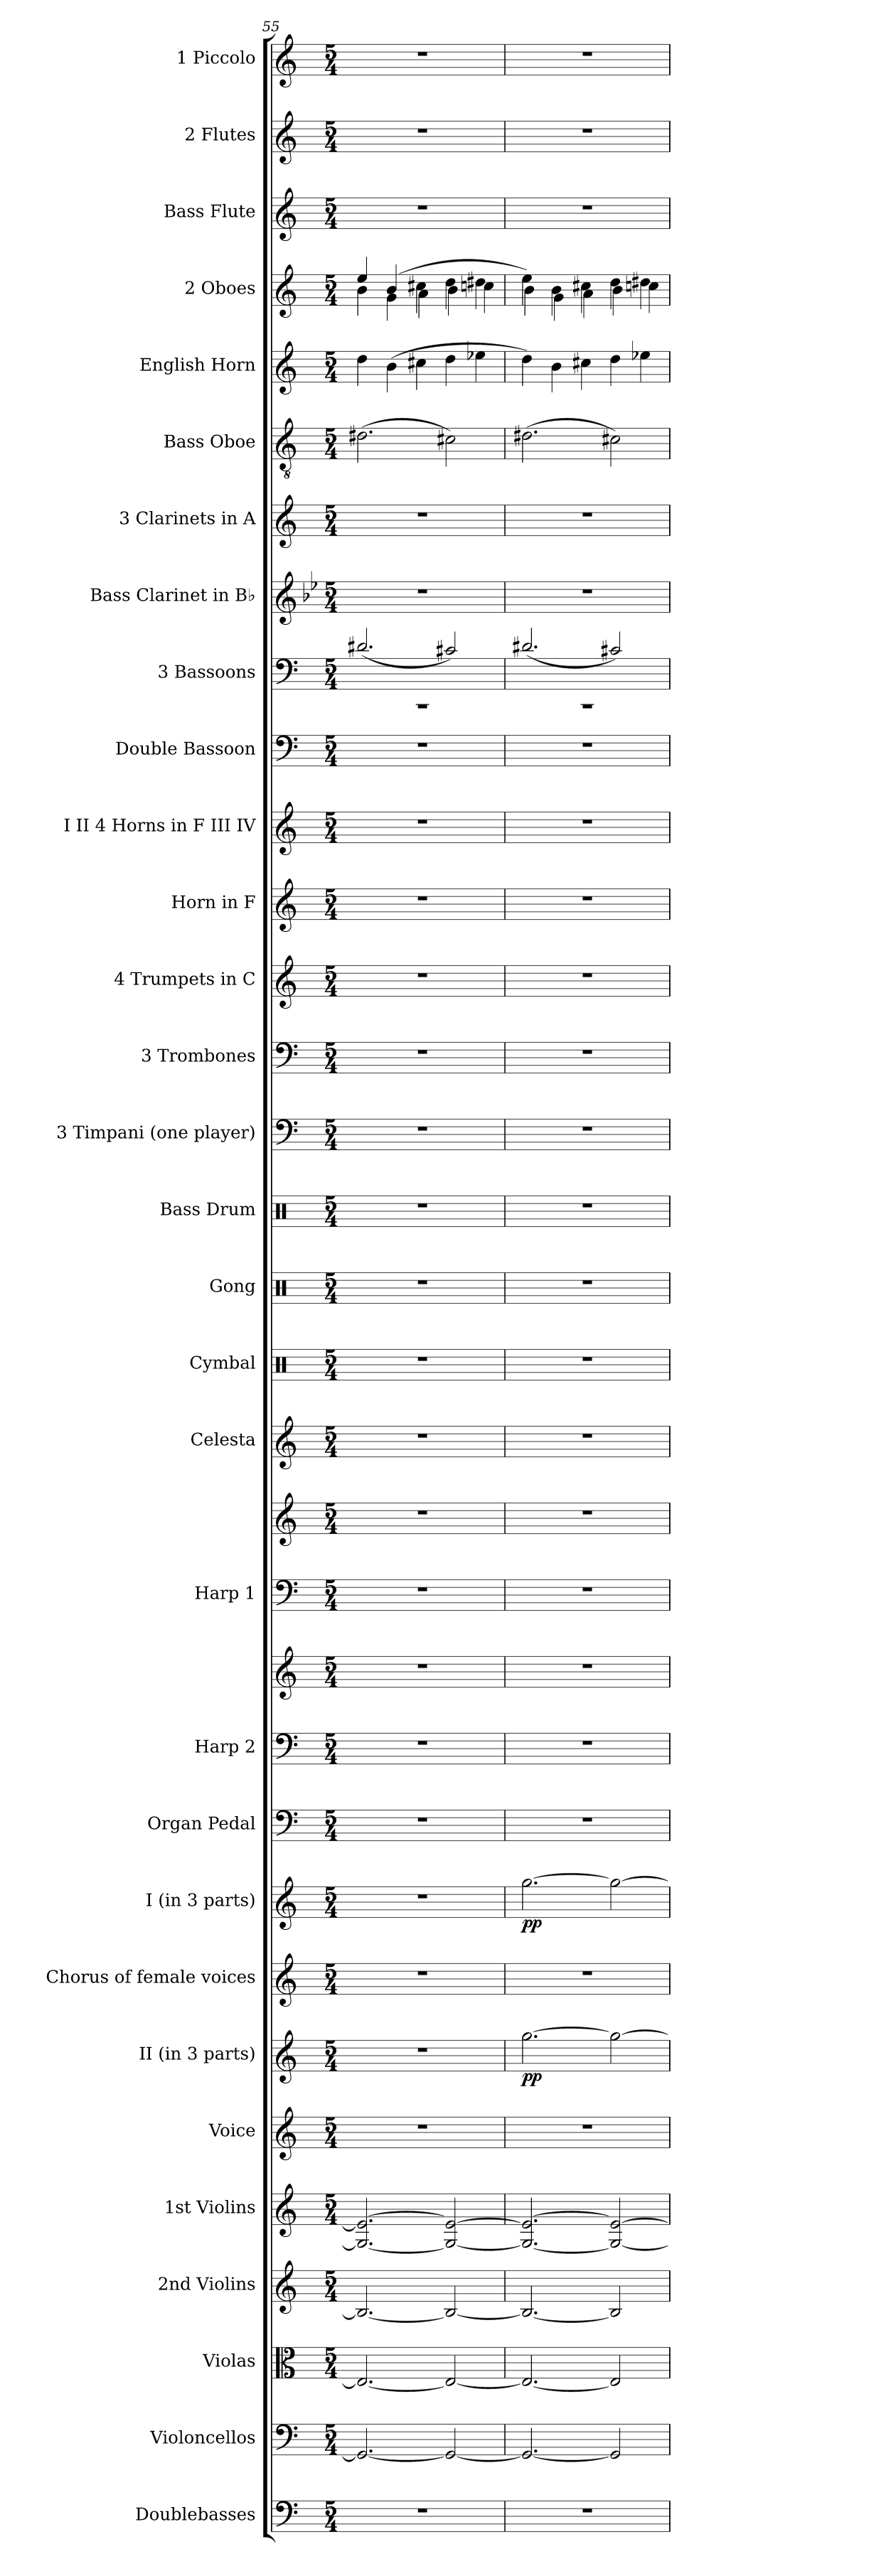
**kern	**kern	**kern	**kern	**kern	**kern	**kern	**dynam	**kern	**kern	**dynam	**kern	**kern	**kern	**kern	**kern	**kern	**kern	**kern	**kern	**kern	**kern	**kern	**kern	**kern	**kern	**kern	**kern	**kern	**kern	**kern	**kern	**kern	**kern	**kern
*part31	*part30	*part29	*part28	*part27	*part26	*part25	*part25	*part24	*part23	*part23	*part22	*part21	*part21	*part20	*part20	*part19	*part18	*part17	*part16	*part15	*part14	*part13	*part12	*part11	*part10	*part9	*part8	*part7	*part6	*part5	*part4	*part3	*part2	*part1
*staff33	*staff32	*staff31	*staff30	*staff29	*staff28	*staff27	*staff27	*staff26	*staff25	*staff25	*staff24	*staff23	*staff22	*staff21	*staff20	*staff19	*staff18	*staff17	*staff16	*staff15	*staff14	*staff13	*staff12	*staff11	*staff10	*staff9	*staff8	*staff7	*staff6	*staff5	*staff4	*staff3	*staff2	*staff1
*I"Doublebasses	*I"Violoncellos	*I"Violas	*I"2nd Violins	*I"1st Violins	*I"Voice	*I"II (in 3 parts)	*	*I"Chorus of female voices	*I"I (in 3 parts)	*	*I"Organ Pedal	*I"Harp 2	*	*I"Harp 1	*	*I"Celesta	*I"Cymbal	*I"Gong	*I"Bass Drum	*I"3 Timpani (one player)	*I"3 Trombones	*I"4 Trumpets in C	*I"Horn in F	*I"I  II 4 Horns in F                 III  IV	*I"Double Bassoon	*I"3 Bassoons	*I"Bass Clarinet in B♭	*I"3 Clarinets in A	*I"Bass Oboe	*I"English Horn	*I"2 Oboes	*I"Bass Flute	*I"2 Flutes	*I"1 Piccolo
*I'Db.	*I'Vc.	*I'Vas.	*	*I'Vns.	*	*	*	*I'Ch	*	*	*I'Org. Ped.	*	*	*	*	*I'Cel.	*I'Cym.	*I'Go.	*I'B. Dr.	*I'Timp.	*I'Trb.	*I'Trp.	*I'Hn	*I'Hrn.	*I'Dbn.	*I'Bn.	*I'Bcl.	*I'Cl.	*I'Bass Ob.	*I'E. H.	*I'Ob.	*I'Bass Fl.	*I'Fl.	*I'Picc.
*clefF4	*clefF4	*clefC3	*clefG2	*clefG2	*clefG2	*clefG2	*	*clefG2	*clefG2	*	*clefF4	*clefF4	*clefG2	*clefF4	*clefG2	*clefG2	*clefX	*clefX	*clefX	*clefF4	*clefF4	*clefG2	*clefG2	*clefG2	*clefF4	*clefF4	*clefG2	*clefG2	*clefGv2	*clefG2	*clefG2	*clefG2	*clefG2	*clefG2
*ITrd7c12	*	*	*	*	*	*	*	*	*	*	*	*	*	*	*	*ITrd-7c-12	*	*	*	*	*	*	*ITrd4c7	*ITrd4c7	*ITrd7c12	*	*ITrd8c14	*ITrd2c3	*	*ITrd4c7	*	*ITrd3c5	*	*ITrd-7c-12
*k[]	*k[]	*k[]	*k[]	*k[]	*k[]	*k[]	*	*k[]	*k[]	*	*k[]	*k[]	*k[]	*k[]	*k[]	*k[]	*k[]	*k[]	*k[]	*k[]	*k[]	*k[]	*k[b-]	*k[b-]	*k[]	*k[]	*k[b-e-]	*k[f#c#g#]	*k[]	*k[b-]	*k[]	*k[f#]	*k[]	*k[]
*M5/4	*M5/4	*M5/4	*M5/4	*M5/4	*M5/4	*M5/4	*	*M5/4	*M5/4	*	*M5/4	*M5/4	*M5/4	*M5/4	*M5/4	*M5/4	*M5/4	*M5/4	*M5/4	*M5/4	*M5/4	*M5/4	*M5/4	*M5/4	*M5/4	*M5/4	*M5/4	*M5/4	*M5/4	*M5/4	*M5/4	*M5/4	*M5/4	*M5/4
=55	=55	=55	=55	=55	=55	=55	=55	=55	=55	=55	=55	=55	=55	=55	=55	=55	=55	=55	=55	=55	=55	=55	=55	=55	=55	=55	=55	=55	=55	=55	=55	=55	=55	=55
*	*	*	*	*	*	*	*	*	*	*	*	*	*	*	*	*	*	*	*	*	*	*	*	*	*	*^	*	*	*	*	*^	*	*	*
4%5r	2.GG#/_	2.E/_	2.B/_	2.G/_ 2.e/_	4%5r	4%5r	.	4%5r	4%5r	.	4%5r	4%5r	4%5r	4%5r	4%5r	4%5r	4%5r	4%5r	4%5r	4%5r	4%5r	4%5r	4%5r	4%5r	4%5r	4%5rCC	(2.d#X!/	4%5r	4%5r	(2.d#X\	4g\	4ee/	4b\	4%5r	4%5r	4%5r
.	.	.	.	.	.	.	.	.	.	.	.	.	.	.	.	.	.	.	.	.	.	.	.	.	.	.	.	.	.	.	(4e\	(4b/	4g\	.	.	.
.	.	.	.	.	.	.	.	.	.	.	.	.	.	.	.	.	.	.	.	.	.	.	.	.	.	.	.	.	.	.	4f#X\	4cc#X\	4a\	.	.	.
.	2GG#/_	2E/_	2B/_	2G/_ 2e/_	.	.	.	.	.	.	.	.	.	.	.	.	.	.	.	.	.	.	.	.	.	.	2c#X!/)	.	.	2c#X\)	4g\	4dd\	4b\	.	.	.
.	.	.	.	.	.	.	.	.	.	.	.	.	.	.	.	.	.	.	.	.	.	.	.	.	.	.	.	.	.	.	4a-X\	4dd#X\	4ccn\	.	.	.
=56	=56	=56	=56	=56	=56	=56	=56	=56	=56	=56	=56	=56	=56	=56	=56	=56	=56	=56	=56	=56	=56	=56	=56	=56	=56	=56	=56	=56	=56	=56	=56	=56	=56	=56	=56	=56
!	!	!	!	!	!	!	!LO:DY:b	!	!	!LO:DY:b	!	!	!	!	!	!	!	!	!	!	!	!	!	!	!	!	!	!	!	!	!	!	!	!	!	!
4%5r	2.GG#/_	2.E/_	2.B/_	2.G/_ 2.e/_	4%5r	[2.gg\	pp	4%5r	[2.gg\	pp	4%5r	4%5r	4%5r	4%5r	4%5r	4%5r	4%5r	4%5r	4%5r	4%5r	4%5r	4%5r	4%5r	4%5r	4%5r	4%5rCC	(2.d#X!/	4%5r	4%5r	(2.d#X\	4g\)	4ee\)	4b\	4%5r	4%5r	4%5r
.	.	.	.	.	.	.	.	.	.	.	.	.	.	.	.	.	.	.	.	.	.	.	.	.	.	.	.	.	.	.	4e\	4b\	4g\	.	.	.
.	.	.	.	.	.	.	.	.	.	.	.	.	.	.	.	.	.	.	.	.	.	.	.	.	.	.	.	.	.	.	4f#X\	4cc#X\	4a\	.	.	.
.	2GG#/]	2E/]	2B/]	2G/_ 2e/_	.	2gg\_	.	.	2gg\_	.	.	.	.	.	.	.	.	.	.	.	.	.	.	.	.	.	2c#X!/)	.	.	2c#X\)	4g\	4dd\	4b\	.	.	.
.	.	.	.	.	.	.	.	.	.	.	.	.	.	.	.	.	.	.	.	.	.	.	.	.	.	.	.	.	.	.	4a-X\	4dd#X\	4ccn\	.	.	.
*	*	*	*	*	*	*	*	*	*	*	*	*	*	*	*	*	*	*	*	*	*	*	*	*	*	*v	*v	*	*	*	*	*v	*v	*	*	*
=	=	=	=	=	=	=	=	=	=	=	=	=	=	=	=	=	=	=	=	=	=	=	=	=	=	=	=	=	=	=	=	=	=	=
*-	*-	*-	*-	*-	*-	*-	*-	*-	*-	*-	*-	*-	*-	*-	*-	*-	*-	*-	*-	*-	*-	*-	*-	*-	*-	*-	*-	*-	*-	*-	*-	*-	*-	*-
